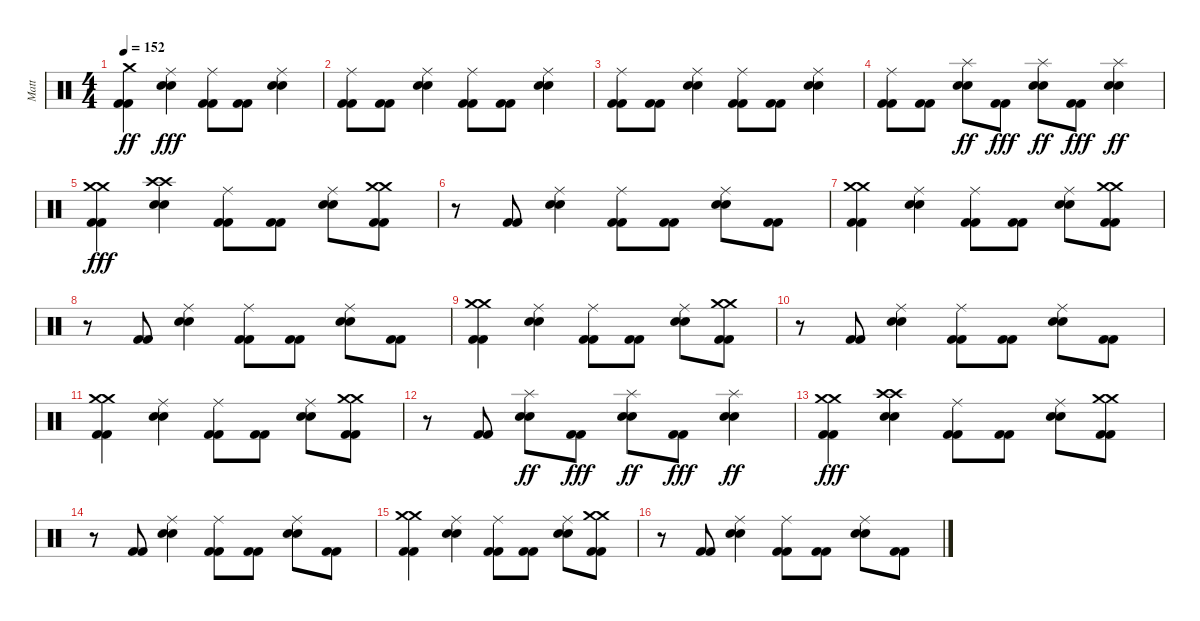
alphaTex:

\track ("Matt" "Matt") {instrument percussion}
\staff {score}
\articulation defaults
\ts (4 4)
\tempo 152
\clef neutral
\ks c
("Crash medium (hit)" "Kick (hit) 2" "Kick (hit) 2").4{dy ff} ("Ride (middle)" "Electric Snare (hit)" "Electric Snare (hit)").4{dy fff} ("Ride (middle)" "Kick (hit) 2" "Kick (hit) 2").8 ("Kick (hit) 2" "Kick (hit) 2").8 ("Ride (middle)" "Electric Snare (hit)" "Electric Snare (hit)").4 |
("Ride (middle)" "Kick (hit) 2" "Kick (hit) 2").8 ("Kick (hit) 2" "Kick (hit) 2").8 ("Ride (middle)" "Electric Snare (hit)" "Electric Snare (hit)").4 ("Ride (middle)" "Kick (hit) 2" "Kick (hit) 2").8 ("Kick (hit) 2" "Kick (hit) 2").8 ("Ride (middle)" "Electric Snare (hit)" "Electric Snare (hit)").4 |
("Ride (middle)" "Kick (hit) 2" "Kick (hit) 2").8 ("Kick (hit) 2" "Kick (hit) 2").8 ("Ride (middle)" "Electric Snare (hit)" "Electric Snare (hit)").4 ("Ride (middle)" "Kick (hit) 2" "Kick (hit) 2").8 ("Kick (hit) 2" "Kick (hit) 2").8 ("Ride (middle)" "Electric Snare (hit)" "Electric Snare (hit)").4 |
("Ride (middle)" "Kick (hit) 2" "Kick (hit) 2").8 ("Kick (hit) 2" "Kick (hit) 2").8 ("Splash (hit)" "Electric Snare (hit)" "Electric Snare (hit)").8{dy ff} ("Kick (hit) 2" "Kick (hit) 2").8{dy fff} ("Splash (hit)" "Electric Snare (hit)" "Electric Snare (hit)").8{dy ff} ("Kick (hit) 2" "Kick (hit) 2").8{dy fff} ("Splash (hit)" "Electric Snare (hit)" "Electric Snare (hit)").4{dy ff} |
("Crash medium (hit)" "Crash medium (hit)" "Kick (hit) 2" "Kick (hit) 2").4{dy fff} ("Crash high (hit)" "Crash high (hit)" "Electric Snare (hit)" "Electric Snare (hit)").4 ("Ride (middle)" "Kick (hit) 2" "Kick (hit) 2").8 ("Kick (hit) 2" "Kick (hit) 2").8 ("Ride (middle)" "Electric Snare (hit)" "Electric Snare (hit)").8 ("Crash medium (hit)" "Crash medium (hit)" "Kick (hit) 2" "Kick (hit) 2").8 |
r.8 ("Kick (hit) 2" "Kick (hit) 2").8 ("Ride (middle)" "Electric Snare (hit)" "Electric Snare (hit)").4 ("Ride (middle)" "Kick (hit) 2" "Kick (hit) 2").8 ("Kick (hit) 2" "Kick (hit) 2").8 ("Ride (middle)" "Electric Snare (hit)" "Electric Snare (hit)").8 ("Kick (hit) 2" "Kick (hit) 2").8 |
("Crash medium (hit)" "Crash medium (hit)" "Kick (hit) 2" "Kick (hit) 2").4 ("Ride (middle)" "Electric Snare (hit)" "Electric Snare (hit)").4 ("Ride (middle)" "Kick (hit) 2" "Kick (hit) 2").8 ("Kick (hit) 2" "Kick (hit) 2").8 ("Ride (middle)" "Electric Snare (hit)" "Electric Snare (hit)").8 ("Crash medium (hit)" "Crash medium (hit)" "Kick (hit) 2" "Kick (hit) 2").8 |
r.8 ("Kick (hit) 2" "Kick (hit) 2").8 ("Ride (middle)" "Electric Snare (hit)" "Electric Snare (hit)").4 ("Ride (middle)" "Kick (hit) 2" "Kick (hit) 2").8 ("Kick (hit) 2" "Kick (hit) 2").8 ("Ride (middle)" "Electric Snare (hit)" "Electric Snare (hit)").8 ("Kick (hit) 2" "Kick (hit) 2").8 |
("Crash medium (hit)" "Crash medium (hit)" "Kick (hit) 2" "Kick (hit) 2").4 ("Ride (middle)" "Electric Snare (hit)" "Electric Snare (hit)").4 ("Ride (middle)" "Kick (hit) 2" "Kick (hit) 2").8 ("Kick (hit) 2" "Kick (hit) 2").8 ("Ride (middle)" "Electric Snare (hit)" "Electric Snare (hit)").8 ("Crash medium (hit)" "Crash medium (hit)" "Kick (hit) 2" "Kick (hit) 2").8 |
r.8 ("Kick (hit) 2" "Kick (hit) 2").8 ("Ride (middle)" "Electric Snare (hit)" "Electric Snare (hit)").4 ("Ride (middle)" "Kick (hit) 2" "Kick (hit) 2").8 ("Kick (hit) 2" "Kick (hit) 2").8 ("Ride (middle)" "Electric Snare (hit)" "Electric Snare (hit)").8 ("Kick (hit) 2" "Kick (hit) 2").8 |
("Crash medium (hit)" "Crash medium (hit)" "Kick (hit) 2" "Kick (hit) 2").4 ("Ride (middle)" "Electric Snare (hit)" "Electric Snare (hit)").4 ("Ride (middle)" "Kick (hit) 2" "Kick (hit) 2").8 ("Kick (hit) 2" "Kick (hit) 2").8 ("Ride (middle)" "Electric Snare (hit)" "Electric Snare (hit)").8 ("Crash medium (hit)" "Crash medium (hit)" "Kick (hit) 2" "Kick (hit) 2").8 |
r.8 ("Kick (hit) 2" "Kick (hit) 2").8 ("Splash (hit)" "Electric Snare (hit)" "Electric Snare (hit)").8{dy ff} ("Kick (hit) 2" "Kick (hit) 2").8{dy fff} ("Splash (hit)" "Electric Snare (hit)" "Electric Snare (hit)").8{dy ff} ("Kick (hit) 2" "Kick (hit) 2").8{dy fff} ("Splash (hit)" "Electric Snare (hit)" "Electric Snare (hit)").4{dy ff} |
("Crash medium (hit)" "Crash medium (hit)" "Kick (hit) 2" "Kick (hit) 2").4{dy fff} ("Crash high (hit)" "Crash high (hit)" "Electric Snare (hit)" "Electric Snare (hit)").4 ("Ride (middle)" "Kick (hit) 2" "Kick (hit) 2").8 ("Kick (hit) 2" "Kick (hit) 2").8 ("Ride (middle)" "Electric Snare (hit)" "Electric Snare (hit)").8 ("Crash medium (hit)" "Crash medium (hit)" "Kick (hit) 2" "Kick (hit) 2").8 |
r.8 ("Kick (hit) 2" "Kick (hit) 2").8 ("Ride (middle)" "Electric Snare (hit)" "Electric Snare (hit)").4 ("Ride (middle)" "Kick (hit) 2" "Kick (hit) 2").8 ("Kick (hit) 2" "Kick (hit) 2").8 ("Ride (middle)" "Electric Snare (hit)" "Electric Snare (hit)").8 ("Kick (hit) 2" "Kick (hit) 2").8 |
("Crash medium (hit)" "Crash medium (hit)" "Kick (hit) 2" "Kick (hit) 2").4 ("Ride (middle)" "Electric Snare (hit)" "Electric Snare (hit)").4 ("Ride (middle)" "Kick (hit) 2" "Kick (hit) 2").8 ("Kick (hit) 2" "Kick (hit) 2").8 ("Ride (middle)" "Electric Snare (hit)" "Electric Snare (hit)").8 ("Crash medium (hit)" "Crash medium (hit)" "Kick (hit) 2" "Kick (hit) 2").8 |
r.8 ("Kick (hit) 2" "Kick (hit) 2").8 ("Ride (middle)" "Electric Snare (hit)" "Electric Snare (hit)").4 ("Ride (middle)" "Kick (hit) 2" "Kick (hit) 2").8 ("Kick (hit) 2" "Kick (hit) 2").8 ("Ride (middle)" "Electric Snare (hit)" "Electric Snare (hit)").8 ("Kick (hit) 2" "Kick (hit) 2").8
